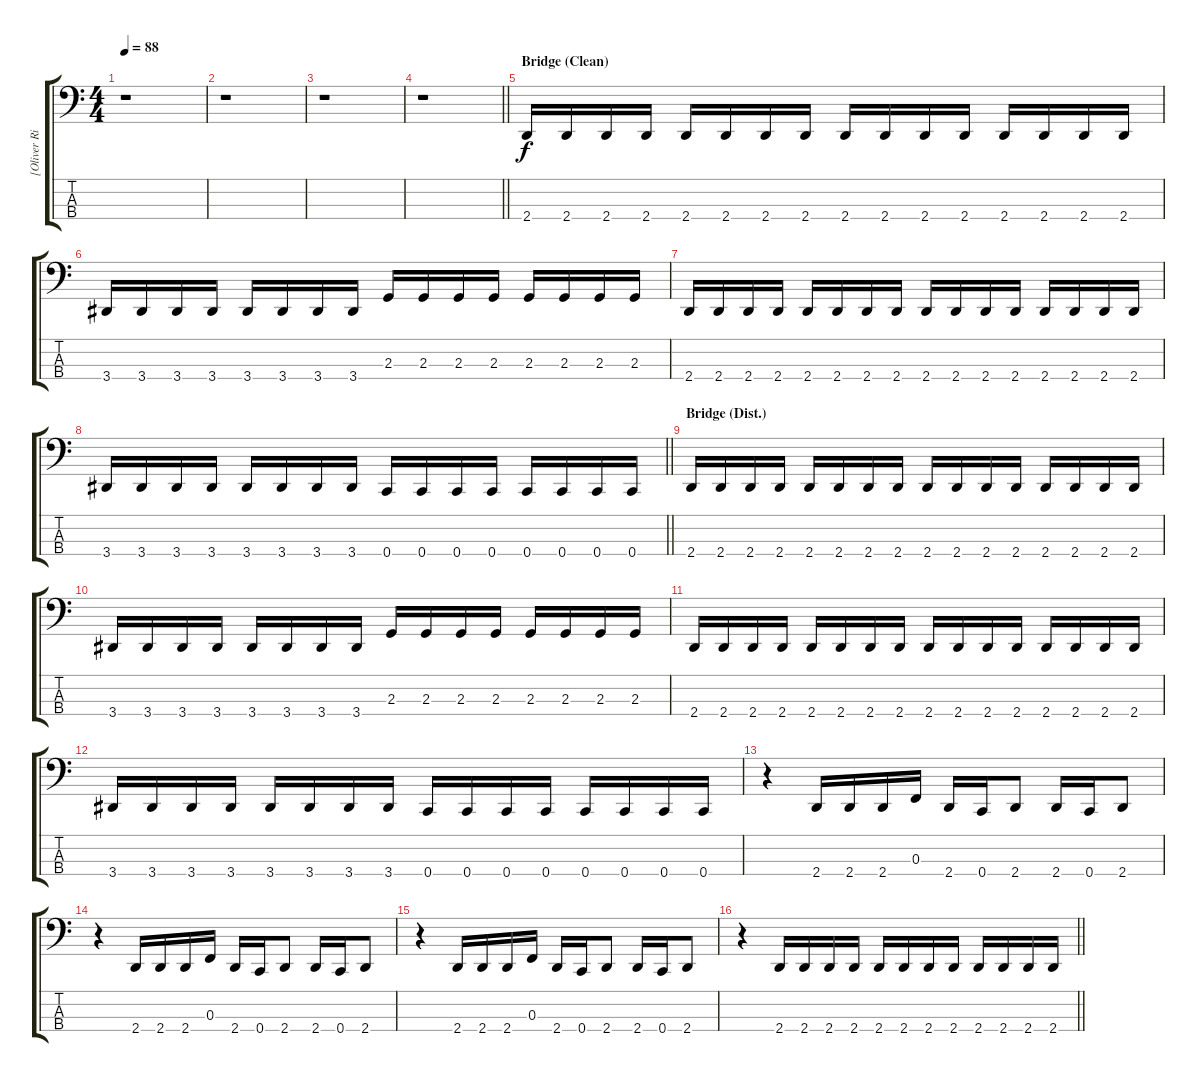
\track ("[Oliver Riedel]  Bass" "[Oliver Ri") {instrument electricbassfinger}
\staff {score tabs}
\tuning (Eb2 Bb1 F1 C1) {hide}
\ts (4 4)
\tempo 88
\clef f4
\ks c
r.1{dy f} |
r.1 |
r.1 |
\barLineRight lightlight
r.1 |
\section ("" "Bridge (Clean)")
2.4.16 2.4.16 2.4.16 2.4.16 2.4.16 2.4.16 2.4.16 2.4.16 2.4.16 2.4.16 2.4.16 2.4.16 2.4.16 2.4.16 2.4.16 2.4.16 |
3.4.16 3.4.16 3.4.16 3.4.16 3.4.16 3.4.16 3.4.16 3.4.16 2.3.16 2.3.16 2.3.16 2.3.16 2.3.16 2.3.16 2.3.16 2.3.16 |
2.4.16 2.4.16 2.4.16 2.4.16 2.4.16 2.4.16 2.4.16 2.4.16 2.4.16 2.4.16 2.4.16 2.4.16 2.4.16 2.4.16 2.4.16 2.4.16 |
\barLineRight lightlight
3.4.16 3.4.16 3.4.16 3.4.16 3.4.16 3.4.16 3.4.16 3.4.16 0.4.16 0.4.16 0.4.16 0.4.16 0.4.16 0.4.16 0.4.16 0.4.16 |
\section ("" "Bridge (Dist.)")
2.4.16 2.4.16 2.4.16 2.4.16 2.4.16 2.4.16 2.4.16 2.4.16 2.4.16 2.4.16 2.4.16 2.4.16 2.4.16 2.4.16 2.4.16 2.4.16 |
3.4.16 3.4.16 3.4.16 3.4.16 3.4.16 3.4.16 3.4.16 3.4.16 2.3.16 2.3.16 2.3.16 2.3.16 2.3.16 2.3.16 2.3.16 2.3.16 |
2.4.16 2.4.16 2.4.16 2.4.16 2.4.16 2.4.16 2.4.16 2.4.16 2.4.16 2.4.16 2.4.16 2.4.16 2.4.16 2.4.16 2.4.16 2.4.16 |
3.4.16 3.4.16 3.4.16 3.4.16 3.4.16 3.4.16 3.4.16 3.4.16 0.4.16 0.4.16 0.4.16 0.4.16 0.4.16 0.4.16 0.4.16 0.4.16 |
r.4 2.4.16 2.4.16 2.4.16 0.3.16 2.4.16 0.4.16 2.4.8 2.4.16 0.4.16 2.4.8 |
r.4 2.4.16 2.4.16 2.4.16 0.3.16 2.4.16 0.4.16 2.4.8 2.4.16 0.4.16 2.4.8 |
r.4 2.4.16 2.4.16 2.4.16 0.3.16 2.4.16 0.4.16 2.4.8 2.4.16 0.4.16 2.4.8 |
\barLineRight lightlight
r.4 2.4.16 2.4.16 2.4.16 2.4.16 2.4.16 2.4.16 2.4.16 2.4.16 2.4.16 2.4.16 2.4.16 2.4.16
